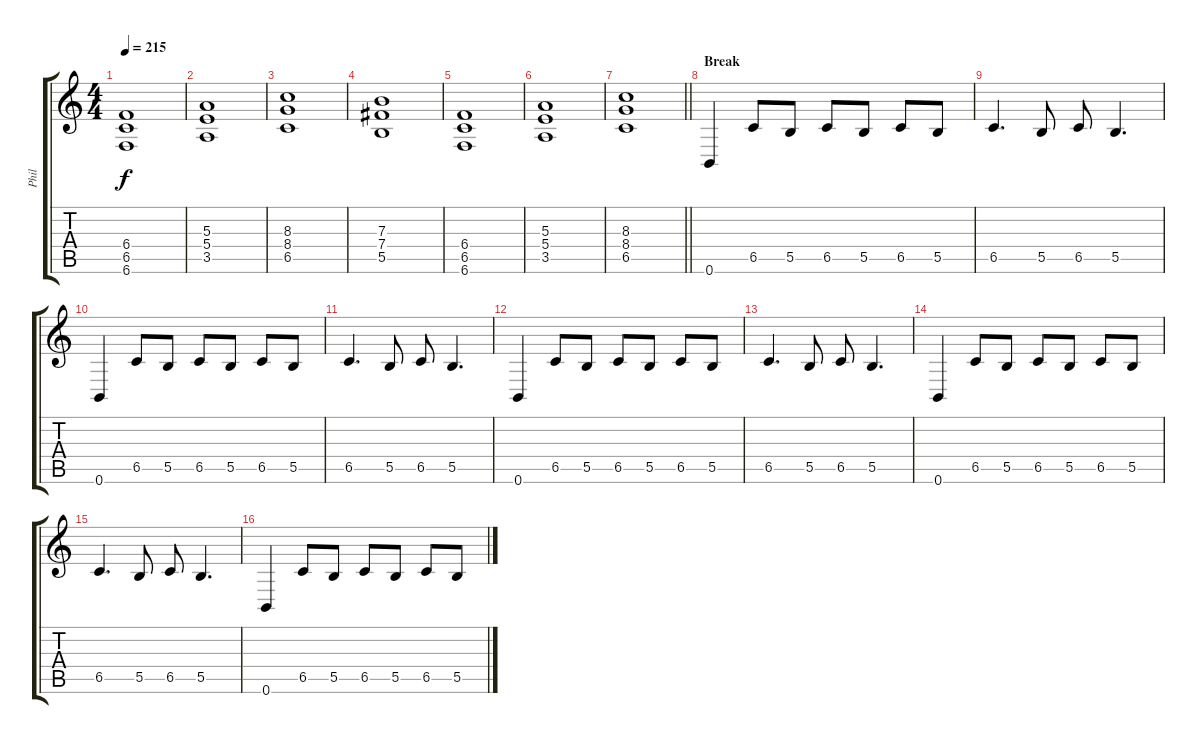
\track ("Phil" "Phil") {instrument overdrivenguitar}
\staff {score tabs}
\tuning (Db4 Ab3 E3 B2 Gb2 B1) {hide}
\ts (4 4)
\tempo 215
\clef g2
\ks c
(6.4 6.5 6.6).1{dy f} |
(5.3 5.4 3.5).1 |
(8.3 8.4 6.5).1 |
(7.3 7.4 5.5).1 |
(6.4 6.5 6.6).1 |
(5.3 5.4 3.5).1 |
\barLineRight lightlight
(8.3 8.4 6.5).1 |
\section ("" "Break")
0.6.4 6.5.8 5.5.8 6.5.8 5.5.8 6.5.8 5.5.8 |
6.5.4{d} 5.5.8 6.5.8 5.5.4{d} |
0.6.4 6.5.8 5.5.8 6.5.8 5.5.8 6.5.8 5.5.8 |
6.5.4{d} 5.5.8 6.5.8 5.5.4{d} |
0.6.4 6.5.8 5.5.8 6.5.8 5.5.8 6.5.8 5.5.8 |
6.5.4{d} 5.5.8 6.5.8 5.5.4{d} |
0.6.4 6.5.8 5.5.8 6.5.8 5.5.8 6.5.8 5.5.8 |
6.5.4{d} 5.5.8 6.5.8 5.5.4{d} |
0.6.4 6.5.8 5.5.8 6.5.8 5.5.8 6.5.8 5.5.8
